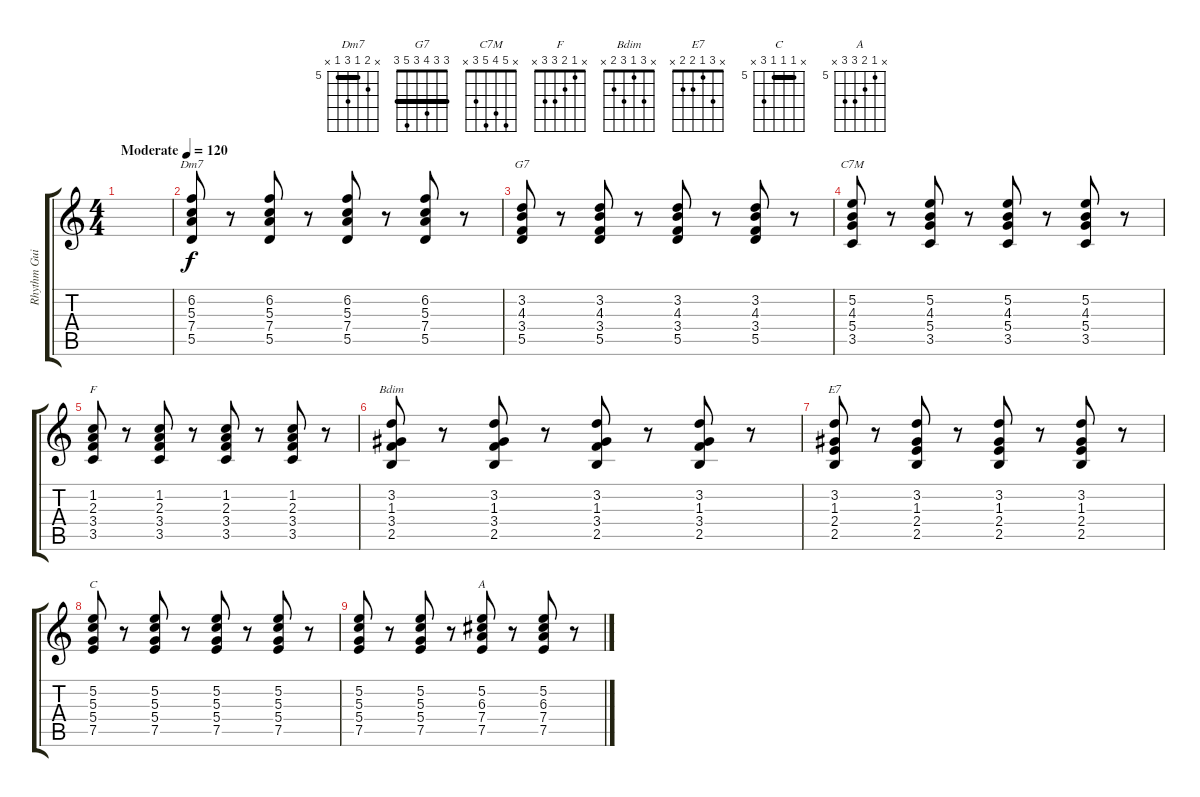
\track ("Rhythm Guitar" "Rhythm Gui") {instrument acousticguitarsteel}
\staff {score tabs}
\tuning (E4 B3 G3 D3 A2 E2) {hide}
\chord ("Dm7" x 6 5 7 5 x) {firstfret 5 barre 5}
\chord ("G7" 3 3 4 3 5 3) {barre 3}
\chord ("C7M" x 5 4 5 3 x)
\chord ("F" x 1 2 3 3 x)
\chord ("Bdim" x 3 1 3 2 x)
\chord ("E7" x 3 1 2 2 x)
\chord ("C" x 5 5 5 7 x) {firstfret 5 barre 5}
\chord ("A" x 5 6 7 7 x) {firstfret 5}
\ts (4 4)
\tempo (120 "Moderate")
\clef g2
\ks c
|
(6.2 5.3 7.4 5.5).8{ch "Dm7"} r.8 (6.2 5.3 7.4 5.5).8 r.8 (6.2 5.3 7.4 5.5).8 r.8 (6.2 5.3 7.4 5.5).8 r.8 |
(3.2 4.3 3.4 5.5).8{ch "G7"} r.8 (3.2 4.3 3.4 5.5).8 r.8 (3.2 4.3 3.4 5.5).8 r.8 (3.2 4.3 3.4 5.5).8 r.8 |
(5.2 4.3 5.4 3.5).8{ch "C7M"} r.8 (5.2 4.3 5.4 3.5).8 r.8 (5.2 4.3 5.4 3.5).8 r.8 (5.2 4.3 5.4 3.5).8 r.8 |
(1.2 2.3 3.4 3.5).8{ch "F"} r.8 (1.2 2.3 3.4 3.5).8 r.8 (1.2 2.3 3.4 3.5).8 r.8 (1.2 2.3 3.4 3.5).8 r.8 |
(3.2 1.3 3.4 2.5).8{ch "Bdim"} r.8 (3.2 1.3 3.4 2.5).8 r.8 (3.2 1.3 3.4 2.5).8 r.8 (3.2 1.3 3.4 2.5).8 r.8 |
(3.2 1.3 2.4 2.5).8{ch "E7"} r.8 (3.2 1.3 2.4 2.5).8 r.8 (3.2 1.3 2.4 2.5).8 r.8 (3.2 1.3 2.4 2.5).8 r.8 |
(5.2 5.3 5.4 7.5).8{ch "C"} r.8 (5.2 5.3 5.4 7.5).8 r.8 (5.2 5.3 5.4 7.5).8 r.8 (5.2 5.3 5.4 7.5).8 r.8 |
(5.2 5.3 5.4 7.5).8 r.8 (5.2 5.3 5.4 7.5).8 r.8 (5.2 6.3 7.4 7.5).8{ch "A"} r.8 (5.2 6.3 7.4 7.5).8 r.8
